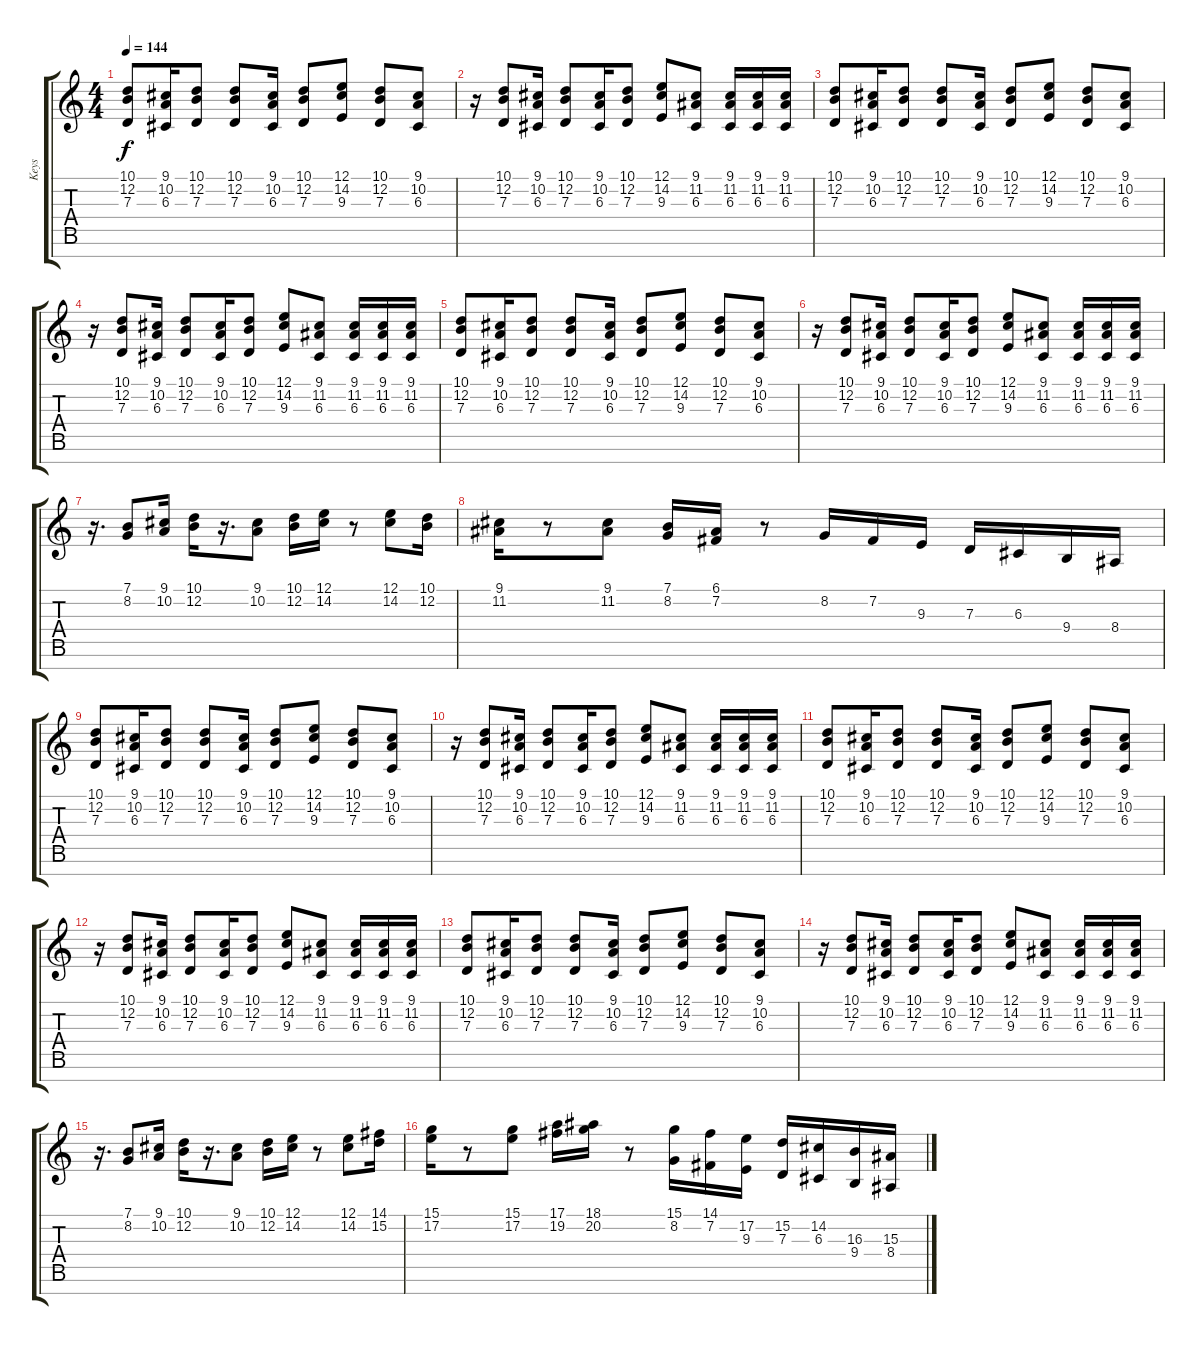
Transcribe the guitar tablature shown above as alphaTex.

\track ("Keys" "Keys") {instrument brightacousticpiano}
\staff {score tabs}
\tuning (E4 B3 G3 D3 A2 E2 B1) {hide}
\ts (4 4)
\tempo 144
\clef g2
\ks c
(10.1 12.2 7.3).8{dy f} (9.1 10.2 6.3).16 (10.1 12.2 7.3).8 (10.1 12.2 7.3).8 (9.1 10.2 6.3).16 (10.1 12.2 7.3).8 (12.1 14.2 9.3).8 (10.1 12.2 7.3).8 (9.1 10.2 6.3).8 |
r.16 (10.1 12.2 7.3).8 (9.1 10.2 6.3).16 (10.1 12.2 7.3).8 (9.1 10.2 6.3).16 (10.1 12.2 7.3).8 (12.1 14.2 9.3).8 (9.1 11.2 6.3).8 (9.1 11.2 6.3).16 (9.1 11.2 6.3).16 (9.1 11.2 6.3).16 |
(10.1 12.2 7.3).8 (9.1 10.2 6.3).16 (10.1 12.2 7.3).8 (10.1 12.2 7.3).8 (9.1 10.2 6.3).16 (10.1 12.2 7.3).8 (12.1 14.2 9.3).8 (10.1 12.2 7.3).8 (9.1 10.2 6.3).8 |
r.16 (10.1 12.2 7.3).8 (9.1 10.2 6.3).16 (10.1 12.2 7.3).8 (9.1 10.2 6.3).16 (10.1 12.2 7.3).8 (12.1 14.2 9.3).8 (9.1 11.2 6.3).8 (9.1 11.2 6.3).16 (9.1 11.2 6.3).16 (9.1 11.2 6.3).16 |
(10.1 12.2 7.3).8 (9.1 10.2 6.3).16 (10.1 12.2 7.3).8 (10.1 12.2 7.3).8 (9.1 10.2 6.3).16 (10.1 12.2 7.3).8 (12.1 14.2 9.3).8 (10.1 12.2 7.3).8 (9.1 10.2 6.3).8 |
r.16 (10.1 12.2 7.3).8 (9.1 10.2 6.3).16 (10.1 12.2 7.3).8 (9.1 10.2 6.3).16 (10.1 12.2 7.3).8 (12.1 14.2 9.3).8 (9.1 11.2 6.3).8 (9.1 11.2 6.3).16 (9.1 11.2 6.3).16 (9.1 11.2 6.3).16 |
r.16{d} (7.1 8.2).8 (9.1 10.2).16 (10.1 12.2).16 r.16{d} (9.1 10.2).8 (10.1 12.2).16 (12.1 14.2).16 r.8 (12.1 14.2).8 (10.1 12.2).16 |
(9.1 11.2).16 r.8 (9.1 11.2).8 (7.1 8.2).16 (6.1 7.2).16 r.8 8.2.16 7.2.16 9.3.16 7.3.16 6.3.16 9.4.16 8.4.16 |
(10.1 12.2 7.3).8 (9.1 10.2 6.3).16 (10.1 12.2 7.3).8 (10.1 12.2 7.3).8 (9.1 10.2 6.3).16 (10.1 12.2 7.3).8 (12.1 14.2 9.3).8 (10.1 12.2 7.3).8 (9.1 10.2 6.3).8 |
r.16 (10.1 12.2 7.3).8 (9.1 10.2 6.3).16 (10.1 12.2 7.3).8 (9.1 10.2 6.3).16 (10.1 12.2 7.3).8 (12.1 14.2 9.3).8 (9.1 11.2 6.3).8 (9.1 11.2 6.3).16 (9.1 11.2 6.3).16 (9.1 11.2 6.3).16 |
(10.1 12.2 7.3).8 (9.1 10.2 6.3).16 (10.1 12.2 7.3).8 (10.1 12.2 7.3).8 (9.1 10.2 6.3).16 (10.1 12.2 7.3).8 (12.1 14.2 9.3).8 (10.1 12.2 7.3).8 (9.1 10.2 6.3).8 |
r.16 (10.1 12.2 7.3).8 (9.1 10.2 6.3).16 (10.1 12.2 7.3).8 (9.1 10.2 6.3).16 (10.1 12.2 7.3).8 (12.1 14.2 9.3).8 (9.1 11.2 6.3).8 (9.1 11.2 6.3).16 (9.1 11.2 6.3).16 (9.1 11.2 6.3).16 |
(10.1 12.2 7.3).8 (9.1 10.2 6.3).16 (10.1 12.2 7.3).8 (10.1 12.2 7.3).8 (9.1 10.2 6.3).16 (10.1 12.2 7.3).8 (12.1 14.2 9.3).8 (10.1 12.2 7.3).8 (9.1 10.2 6.3).8 |
r.16 (10.1 12.2 7.3).8 (9.1 10.2 6.3).16 (10.1 12.2 7.3).8 (9.1 10.2 6.3).16 (10.1 12.2 7.3).8 (12.1 14.2 9.3).8 (9.1 11.2 6.3).8 (9.1 11.2 6.3).16 (9.1 11.2 6.3).16 (9.1 11.2 6.3).16 |
r.16{d} (7.1 8.2).8 (9.1 10.2).16 (10.1 12.2).16 r.16{d} (9.1 10.2).8 (10.1 12.2).16 (12.1 14.2).16 r.8 (12.1 14.2).8 (14.1 15.2).16 |
(15.1 17.2).16 r.8 (15.1 17.2).8 (17.1 19.2).16 (18.1 20.2).16 r.8 (15.1 8.2).16 (14.1 7.2).16 (17.2 9.3).16 (15.2 7.3).16 (14.2 6.3).16 (16.3 9.4).16 (15.3 8.4).16
